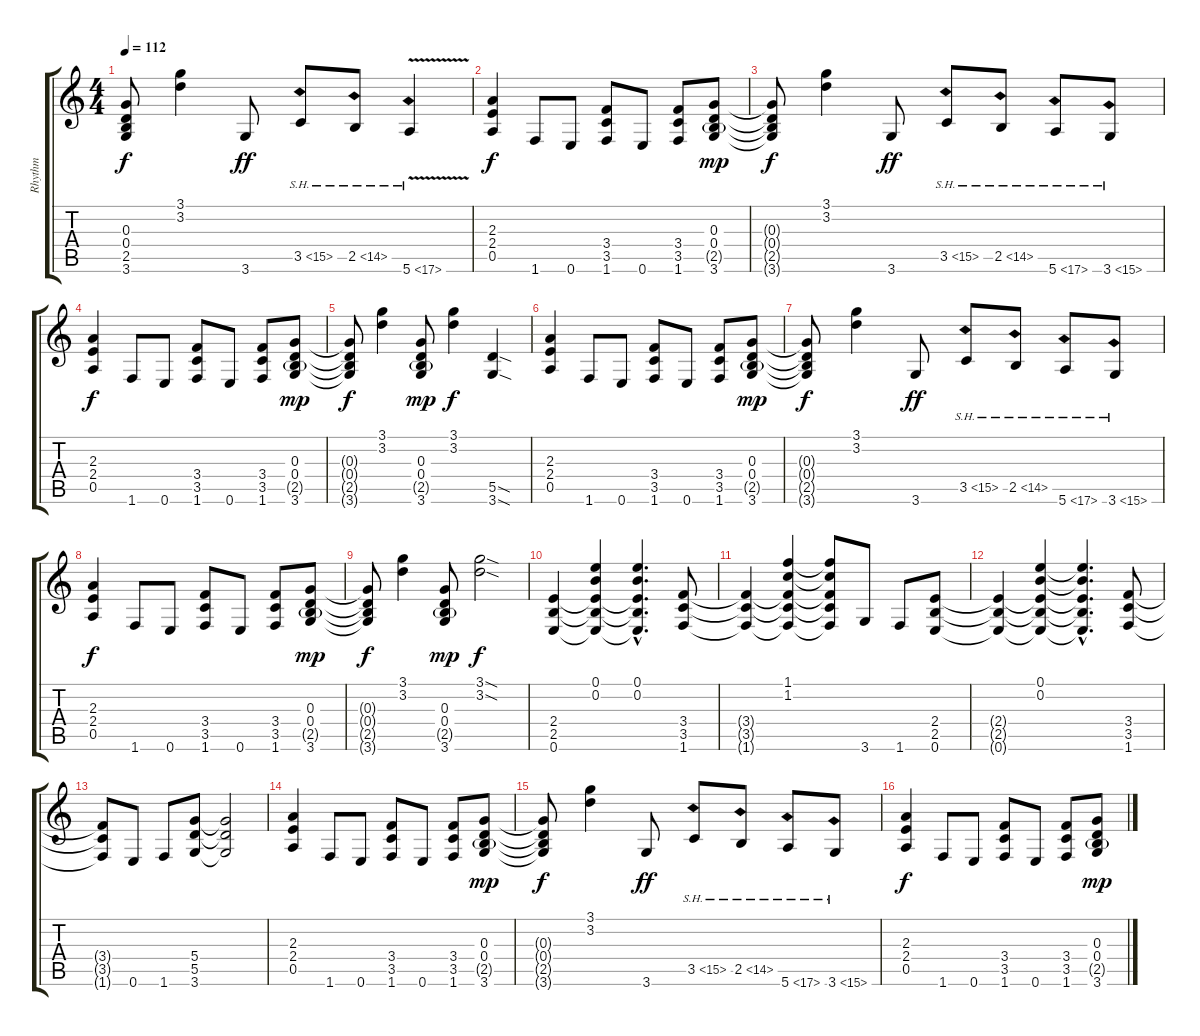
\track ("Rhythm" "Rhythm") {instrument overdrivenguitar}
\staff {score tabs}
\tuning (E4 B3 G3 D3 A2 E2) {hide}
\ts (4 4)
\tempo 112
\clef g2
\ks c
(0.3{t} 0.4{t} 2.5{t} 3.6{t}).8{dy f} (3.1 3.2).4 3.6.8{dy ff} 3.5{sh 12}.8 2.5{sh 12}.8 5.6{sh 12 v}.4 |
(2.3 2.4 0.5).4{dy f} 1.6.8 0.6.8 (3.4 3.5 1.6).8 0.6.8 (3.4 3.5 1.6).8 (0.3 0.4 2.5{g} 3.6).8{dy mp} |
(0.3{t} 0.4{t} 2.5{t} 3.6{t}).8{dy f} (3.1 3.2).4 3.6.8{dy ff} 3.5{sh 12}.8 2.5{sh 12}.8 5.6{sh 12}.8 3.6{sh 12}.8 |
(2.3 2.4 0.5).4{dy f} 1.6.8 0.6.8 (3.4 3.5 1.6).8 0.6.8 (3.4 3.5 1.6).8 (0.3 0.4 2.5{g} 3.6).8{dy mp} |
(0.3{t} 0.4{t} 2.5{t} 3.6{t}).8{dy f} (3.1 3.2).4 (0.3 0.4 2.5{g} 3.6).8{dy mp} (3.1 3.2).4{dy f} (5.5{sod} 3.6{sod}).4 |
(2.3 2.4 0.5).4 1.6.8 0.6.8 (3.4 3.5 1.6).8 0.6.8 (3.4 3.5 1.6).8 (0.3 0.4 2.5{g} 3.6).8{dy mp} |
(0.3{t} 0.4{t} 2.5{t} 3.6{t}).8{dy f} (3.1 3.2).4 3.6.8{dy ff} 3.5{sh 12}.8 2.5{sh 12}.8 5.6{sh 12}.8 3.6{sh 12}.8 |
(2.3 2.4 0.5).4{dy f} 1.6.8 0.6.8 (3.4 3.5 1.6).8 0.6.8 (3.4 3.5 1.6).8 (0.3 0.4 2.5{g} 3.6).8{dy mp} |
(0.3{t} 0.4{t} 2.5{t} 3.6{t}).8{dy f} (3.1 3.2).4 (0.3 0.4 2.5{g} 3.6).8{dy mp} (3.1{sod} 3.2{sod}).2{dy f} |
(2.4 2.5 0.6).4 (0.1 0.2 2.4{t} 2.5{t} 0.6{t}).4 (0.1{hac} 0.2{hac} 2.4{hac t} 2.5{hac t} 0.6{hac t}).4{d} (3.4 3.5 1.6).8 |
(3.4{t} 3.5{t} 1.6{t}).4 (1.1 1.2 3.4{t} 3.5{t} 1.6{t}).4 (1.1{t} 1.2{t} 3.4{t} 3.5{t} 1.6{t}).8 3.6.8 1.6.8 (2.4 2.5 0.6).8 |
(2.4{t} 2.5{t} 0.6{t}).4 (0.1 0.2 2.4{t} 2.5{t} 0.6{t}).4 (0.1{hac t} 0.2{hac t} 2.4{hac t} 2.5{hac t} 0.6{hac t}).4{d} (3.4 3.5 1.6).8 |
(3.4{t} 3.5{t} 1.6{t}).8 0.6.8 1.6.8 (5.4 5.5 3.6).8 (5.4{t} 5.5{t} 3.6{t}).2 |
(2.3 2.4 0.5).4{volume 13} 1.6.8 0.6.8 (3.4 3.5 1.6).8 0.6.8 (3.4 3.5 1.6).8 (0.3 0.4 2.5{g} 3.6).8{dy mp} |
(0.3{t} 0.4{t} 2.5{t} 3.6{t}).8{dy f} (3.1 3.2).4 3.6.8{dy ff} 3.5{sh 12}.8 2.5{sh 12}.8 5.6{sh 12}.8 3.6{sh 12}.8 |
(2.3 2.4 0.5).4{dy f} 1.6.8 0.6.8 (3.4 3.5 1.6).8 0.6.8 (3.4 3.5 1.6).8 (0.3 0.4 2.5{g} 3.6).8{dy mp}
